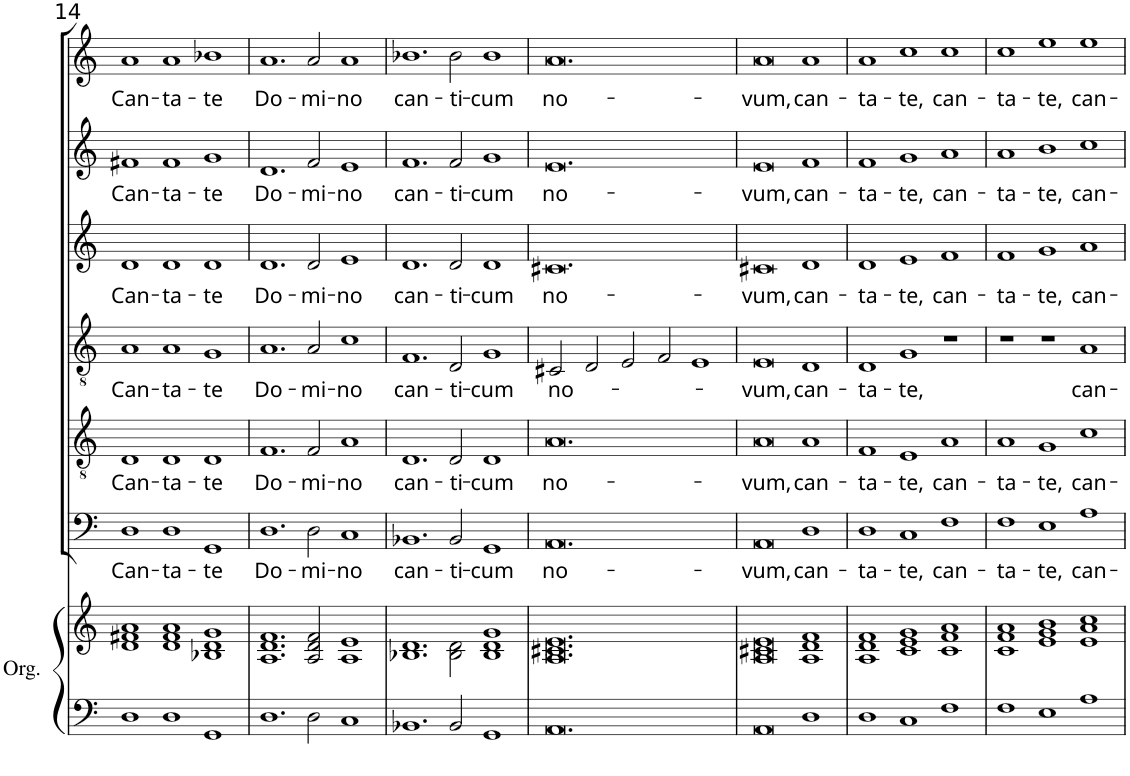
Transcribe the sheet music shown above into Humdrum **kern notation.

**kern	**kern	**kern	**text	**kern	**text	**kern	**text	**kern	**text	**kern	**text	**kern	**text
*part7	*part7	*part6	*part6	*part5	*part5	*part4	*part4	*part3	*part3	*part2	*part2	*part1	*part1
*staff8	*staff7	*staff6	*staff6	*staff5	*staff5	*staff4	*staff4	*staff3	*staff3	*staff2	*staff2	*staff1	*staff1
*I"Orgue	*	*I"Basso	*	*I"Tenore sec.	*	*I"Quinto	*	*I"Alto	*	*I"Canto Sec.	*	*I"Canto primo	*
*I'Org.	*	*	*	*	*	*	*	*	*	*	*	*	*
!!LO:PB:g=z
*clefF4	*clefG2	*clefF4	*	*clefGv2	*	*clefGv2	*	*clefG2	*	*clefG2	*	*clefG2	*
*k[]	*k[]	*k[]	*	*k[]	*	*k[]	*	*k[]	*	*k[]	*	*k[]	*
*M3/1	*M3/1	*M3/1	*	*M3/1	*	*M3/1	*	*M3/1	*	*M3/1	*	*M3/1	*
=14	=14	=14	=14	=14	=14	=14	=14	=14	=14	=14	=14	=14	=14
!	!	!	!LO:LY:b	!	!LO:LY:b	!	!LO:LY:b	!	!LO:LY:b	!	!LO:LY:b	!	!LO:LY:b
1D	1d 1f#X 1a	1D	Can-	1D	Can-	1A	Can-	1d	Can-	1f#X	Can-	1a	Can-
!	!	!	!LO:LY:b	!	!LO:LY:b	!	!LO:LY:b	!	!LO:LY:b	!	!LO:LY:b	!	!LO:LY:b
1D	1d 1f# 1a	1D	-ta-	1D	-ta-	1A	-ta-	1d	-ta-	1f#	-ta-	1a	-ta-
!	!	!	!LO:LY:b	!	!LO:LY:b	!	!LO:LY:b	!	!LO:LY:b	!	!LO:LY:b	!	!LO:LY:b
1GG	1B-X 1d 1g	1GG	-te	1D	-te	1G	-te	1d	-te	1g	-te	1b-X	-te
=15	=15	=15	=15	=15	=15	=15	=15	=15	=15	=15	=15	=15	=15
!	!	!	!LO:LY:b	!	!LO:LY:b	!	!LO:LY:b	!	!LO:LY:b	!	!LO:LY:b	!	!LO:LY:b
1.D	1.A 1.d 1.f	1.D	Do-	1.F	Do-	1.A	Do-	1.d	Do-	1.d	Do-	1.a	Do-
!	!	!	!LO:LY:b	!	!LO:LY:b	!	!LO:LY:b	!	!LO:LY:b	!	!LO:LY:b	!	!LO:LY:b
2D\	2A/ 2d/ 2f/	2D\	-mi-	2F/	-mi-	2A/	-mi-	2d/	-mi-	2f/	-mi-	2a/	-mi-
!	!	!	!LO:LY:b	!	!LO:LY:b	!	!LO:LY:b	!	!LO:LY:b	!	!LO:LY:b	!	!LO:LY:b
1C	1A 1e	1C	-no	1A	-no	1c	-no	1e	-no	1e	-no	1a	-no
=16	=16	=16	=16	=16	=16	=16	=16	=16	=16	=16	=16	=16	=16
!	!	!	!LO:LY:b	!	!LO:LY:b	!	!LO:LY:b	!	!LO:LY:b	!	!LO:LY:b	!	!LO:LY:b
1.BB-X	1.B-X 1.d	1.BB-X	can-	1.D	can-	1.F	can-	1.d	can-	1.f	can-	1.b-X	can-
!	!	!	!LO:LY:b	!	!LO:LY:b	!	!LO:LY:b	!	!LO:LY:b	!	!LO:LY:b	!	!LO:LY:b
2BB-/	2B-\ 2d\	2BB-/	-ti-	2D/	-ti-	2D/	-ti-	2d/	-ti-	2f/	-ti-	2b-\	-ti-
!	!	!	!LO:LY:b	!	!LO:LY:b	!	!LO:LY:b	!	!LO:LY:b	!	!LO:LY:b	!	!LO:LY:b
1GG	1B- 1d 1g	1GG	-cum	1D	-cum	1G	-cum	1d	-cum	1g	-cum	1b-	-cum
=17	=17	=17	=17	=17	=17	=17	=17	=17	=17	=17	=17	=17	=17
!	!	!	!LO:LY:b	!	!LO:LY:b	!	!LO:LY:b	!	!LO:LY:b	!	!LO:LY:b	!	!LO:LY:b
0.AA	0.A 0.c#X 0.e	0.AA	no-	0.A	no-	2C#X/	no-	0.c#X	no-	0.e	no-	0.a	no-
.	.	.	.	.	.	2D/	.	.	.	.	.	.	.
.	.	.	.	.	.	2E/	.	.	.	.	.	.	.
.	.	.	.	.	.	2F/	.	.	.	.	.	.	.
.	.	.	.	.	.	1E	.	.	.	.	.	.	.
=18	=18	=18	=18	=18	=18	=18	=18	=18	=18	=18	=18	=18	=18
!	!	!	!LO:LY:b	!	!LO:LY:b	!	!LO:LY:b	!	!LO:LY:b	!	!LO:LY:b	!	!LO:LY:b
0AA	0A 0c#X 0e	0AA	-­vum,	0A	-­vum,	0E	-­vum,	0c#X	-­vum,	0e	-­vum,	0a	-­vum,
!	!	!	!LO:LY:b	!	!LO:LY:b	!	!LO:LY:b	!	!LO:LY:b	!	!LO:LY:b	!	!LO:LY:b
1D	1A 1d 1f	1D	can-	1A	can-	1D	can-	1d	can-	1f	can-	1a	can-
=19	=19	=19	=19	=19	=19	=19	=19	=19	=19	=19	=19	=19	=19
!	!	!	!LO:LY:b	!	!LO:LY:b	!	!LO:LY:b	!	!LO:LY:b	!	!LO:LY:b	!	!LO:LY:b
1D	1A 1d 1f	1D	-ta-	1F	-ta-	1D	-ta-	1d	-ta-	1f	-ta-	1a	-ta-
!	!	!	!LO:LY:b	!	!LO:LY:b	!	!LO:LY:b	!	!LO:LY:b	!	!LO:LY:b	!	!LO:LY:b
1C	1c 1e 1g	1C	-te,	1E	-te,	1G	-te,	1e	-te,	1g	-te,	1cc	-te,
!	!	!	!LO:LY:b	!	!LO:LY:b	!	!	!	!LO:LY:b	!	!LO:LY:b	!	!LO:LY:b
1F	1c 1f 1a	1F	can-	1A	can-	1r	.	1f	can-	1a	can-	1cc	can-
=20	=20	=20	=20	=20	=20	=20	=20	=20	=20	=20	=20	=20	=20
!	!	!	!LO:LY:b	!	!LO:LY:b	!	!	!	!LO:LY:b	!	!LO:LY:b	!	!LO:LY:b
1F	1c 1f 1a	1F	-ta-	1A	-ta-	1r	.	1f	-ta-	1a	-ta-	1cc	-ta-
!	!	!	!LO:LY:b	!	!LO:LY:b	!	!	!	!LO:LY:b	!	!LO:LY:b	!	!LO:LY:b
1E	1e 1g 1b	1E	-te,	1G	-te,	1r	.	1g	-te,	1b	-te,	1ee	-te,
!	!	!	!LO:LY:b	!	!LO:LY:b	!	!LO:LY:b	!	!LO:LY:b	!	!LO:LY:b	!	!LO:LY:b
1A	1e 1a 1cc	1A	can-	1c	can-	1A	can-	1a	can-	1cc	can-	1ee	can-
=	=	=	=	=	=	=	=	=	=	=	=	=	=
*-	*-	*-	*-	*-	*-	*-	*-	*-	*-	*-	*-	*-	*-
